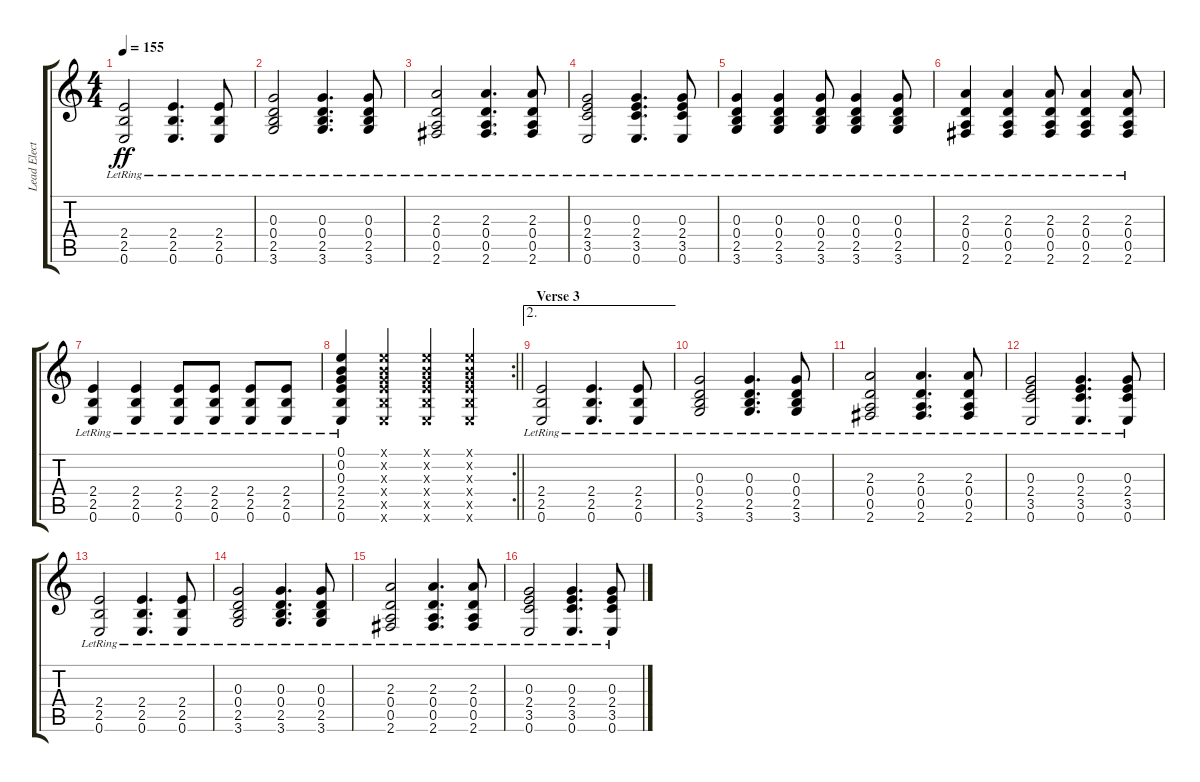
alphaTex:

\track ("Lead Electric Guitar" "Lead Elect") {instrument distortionguitar}
\staff {score tabs}
\tuning (E4 B3 G3 D3 A2 E2) {hide}
\ts (4 4)
\tempo 155
\clef g2
\ks c
(2.4{lr} 2.5{lr} 0.6{lr}).2{dy ff} (2.4{lr} 2.5{lr} 0.6{lr}).4{d} (2.4{lr} 2.5{lr} 0.6{lr}).8 |
(0.3{lr} 0.4{lr} 2.5{lr} 3.6{lr}).2 (0.3{lr} 0.4{lr} 2.5{lr} 3.6{lr}).4{d} (0.3{lr} 0.4{lr} 2.5{lr} 3.6{lr}).8 |
(2.3{lr} 0.4{lr} 0.5{lr} 2.6{lr}).2 (2.3{lr} 0.4{lr} 0.5{lr} 2.6{lr}).4{d} (2.3{lr} 0.4{lr} 0.5{lr} 2.6{lr}).8 |
(0.3{lr} 2.4{lr} 3.5{lr} 0.6{lr}).2 (0.3{lr} 2.4{lr} 3.5{lr} 0.6{lr}).4{d} (0.3{lr} 2.4{lr} 3.5{lr} 0.6{lr}).8 |
(0.3{lr} 0.4{lr} 2.5{lr} 3.6{lr}).4 (0.3{lr} 0.4{lr} 2.5{lr} 3.6{lr}).4 (0.3{lr} 0.4{lr} 2.5{lr} 3.6{lr}).8 (0.3{lr} 0.4{lr} 2.5{lr} 3.6{lr}).4 (0.3{lr} 0.4{lr} 2.5{lr} 3.6{lr}).8 |
(2.3{lr} 0.4{lr} 0.5{lr} 2.6{lr}).4 (2.3{lr} 0.4{lr} 0.5{lr} 2.6{lr}).4 (2.3{lr} 0.4{lr} 0.5{lr} 2.6{lr}).8 (2.3{lr} 0.4{lr} 0.5{lr} 2.6{lr}).4 (2.3{lr} 0.4{lr} 0.5{lr} 2.6{lr}).8 |
(2.4{lr} 2.5{lr} 0.6{lr}).4 (2.4{lr} 2.5{lr} 0.6{lr}).4 (2.4{lr} 2.5{lr} 0.6{lr}).8 (2.4{lr} 2.5{lr} 0.6{lr}).8 (2.4{lr} 2.5{lr} 0.6{lr}).8 (2.4{lr} 2.5{lr} 0.6{lr}).8 |
\rc 2
\barLineRight lightlight
(0.1{lr} 0.2{lr} 0.3{lr} 2.4{lr} 2.5{lr} 0.6{lr}).4 (0.1{x} 0.2{x} 0.3{x} 2.4{x} 2.5{x} 0.6{x}).4 (0.1{x} 0.2{x} 0.3{x} 2.4{x} 2.5{x} 0.6{x}).4 (0.1{x} 0.2{x} 0.3{x} 2.4{x} 2.5{x} 0.6{x}).4 |
\ae 2
\section ("" "Verse 3")
(2.4{lr} 2.5{lr} 0.6{lr}).2 (2.4{lr} 2.5{lr} 0.6{lr}).4{d} (2.4{lr} 2.5{lr} 0.6{lr}).8 |
(0.3{lr} 0.4{lr} 2.5{lr} 3.6{lr}).2 (0.3{lr} 0.4{lr} 2.5{lr} 3.6{lr}).4{d} (0.3{lr} 0.4{lr} 2.5{lr} 3.6{lr}).8 |
(2.3{lr} 0.4{lr} 0.5{lr} 2.6{lr}).2 (2.3{lr} 0.4{lr} 0.5{lr} 2.6{lr}).4{d} (2.3{lr} 0.4{lr} 0.5{lr} 2.6{lr}).8 |
(0.3{lr} 2.4{lr} 3.5{lr} 0.6{lr}).2 (0.3{lr} 2.4{lr} 3.5{lr} 0.6{lr}).4{d} (0.3{lr} 2.4{lr} 3.5{lr} 0.6{lr}).8 |
(2.4{lr} 2.5{lr} 0.6{lr}).2 (2.4{lr} 2.5{lr} 0.6{lr}).4{d} (2.4{lr} 2.5{lr} 0.6{lr}).8 |
(0.3{lr} 0.4{lr} 2.5{lr} 3.6{lr}).2 (0.3{lr} 0.4{lr} 2.5{lr} 3.6{lr}).4{d} (0.3{lr} 0.4{lr} 2.5{lr} 3.6{lr}).8 |
(2.3{lr} 0.4{lr} 0.5{lr} 2.6{lr}).2 (2.3{lr} 0.4{lr} 0.5{lr} 2.6{lr}).4{d} (2.3{lr} 0.4{lr} 0.5{lr} 2.6{lr}).8 |
(0.3{lr} 2.4{lr} 3.5{lr} 0.6{lr}).2 (0.3{lr} 2.4{lr} 3.5{lr} 0.6{lr}).4{d} (0.3{lr} 2.4{lr} 3.5{lr} 0.6{lr}).8
